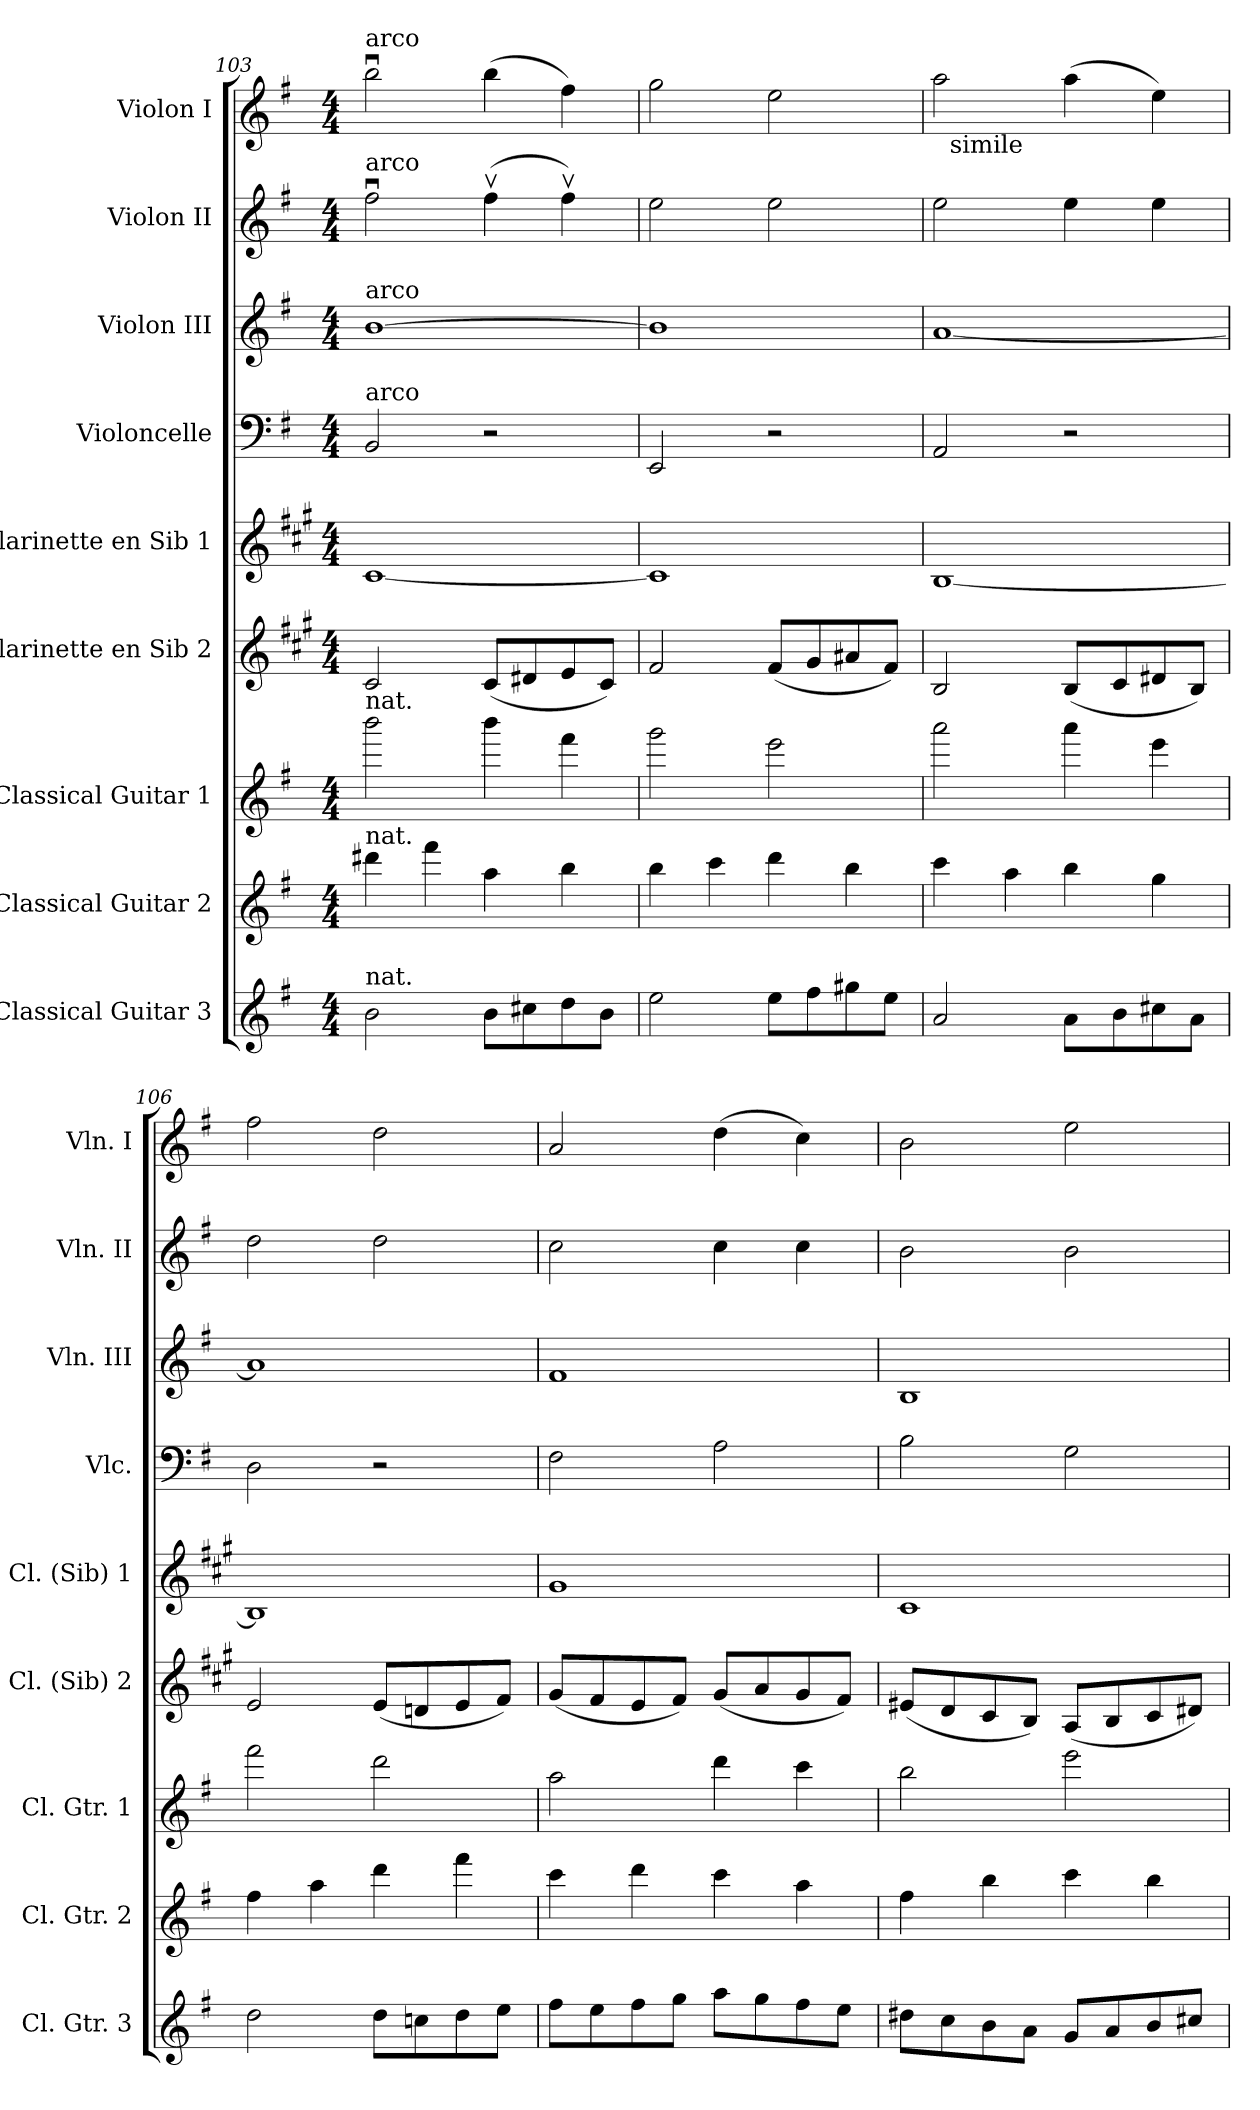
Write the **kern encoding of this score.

**kern	**kern	**kern	**kern	**kern	**kern	**kern	**kern	**kern
*part9	*part8	*part7	*part6	*part5	*part4	*part3	*part2	*part1
*staff9	*staff8	*staff7	*staff6	*staff5	*staff4	*staff3	*staff2	*staff1
*I"Classical Guitar 3	*I"Classical Guitar 2	*I"Classical Guitar 1	*I"Clarinette en Sib 2	*I"Clarinette en Sib 1	*I"Violoncelle	*I"Violon III	*I"Violon II	*I"Violon I
*I'Cl. Gtr. 3	*I'Cl. Gtr. 2	*I'Cl. Gtr. 1	*I'Cl. (Sib) 2	*I'Cl. (Sib) 1	*I'Vlc.	*I'Vln. III	*I'Vln. II	*I'Vln. I
!!LO:PB:g=z
*clefG2	*clefG2	*clefG2	*clefG2	*clefG2	*clefF4	*clefG2	*clefG2	*clefG2
*ITrd7c12	*ITrd7c12	*ITrd7c12	*ITrd1c2	*ITrd1c2	*	*	*	*
*k[f#]	*k[f#]	*k[f#]	*k[f#]	*k[f#]	*k[f#]	*k[f#]	*k[f#]	*k[f#]
*G:	*G:	*G:	*G:	*G:	*G:	*G:	*G:	*G:
*M4/4	*M4/4	*M4/4	*M4/4	*M4/4	*M4/4	*M4/4	*M4/4	*M4/4
=103	=103	=103	=103	=103	=103	=103	=103	=103
!	!	!	!	!	!	!	!	!LO:TX:a:t=arco
!	!	!	!	!	!	!	!LO:TX:a:t=arco	!
!	!	!	!	!	!	!LO:TX:a:t=arco	!	!
!	!	!	!	!	!LO:TX:a:t=arco	!	!	!
!	!	!LO:TX:a:t=nat.	!	!	!	!	!	!
!	!LO:TX:a:t=nat.	!	!	!	!	!	!	!
!LO:TX:a:t=nat.	!	!	!	!	!	!	!	!
2B\	4dd#X\	2bb\	2B/	[1B	2BB/	[1b	2ff#u>\	2bbu>\
.	4ff#\	.	.	.	.	.	.	.
8B\L	4a\	4bb\	(<8B/L	.	2r	.	(>4ff#v>\	(>4bb\
8c#X\	.	.	8c#X/	.	.	.	.	.
8d\	4b\	4ff#\	8d/	.	.	.	4ff#v>\)	4ff#\)
8B\J	.	.	8B/J)	.	.	.	.	.
=104	=104	=104	=104	=104	=104	=104	=104	=104
2e\	4b\	2gg\	2e/	1B]	2EE/	1b]	2ee\	2gg\
.	4cc\	.	.	.	.	.	.	.
8e\L	4dd\	2ee\	(<8e/L	.	2r	.	2ee\	2ee\
8f#\	.	.	8f#/	.	.	.	.	.
8g#X\	4b\	.	8g#X/	.	.	.	.	.
8e\J	.	.	8e/J)	.	.	.	.	.
=105	=105	=105	=105	=105	=105	=105	=105	=105
*	*	*	*	*	*	*	*	*^
2A/	4cc\	2aa\	2A/	[1A	2AA/	[1a	2ee\	2aa\	32ryy
!	!	!	!	!	!	!	!	!	!LO:TX:b:t=simile
.	.	.	.	.	.	.	.	.	2ryy
.	4a\	.	.	.	.	.	.	.	.
8A\L	4b\	4aa\	(<8A/L	.	2r	.	4ee\	(>4aa\	.
.	.	.	.	.	.	.	.	.	4...ryy
8B\	.	.	8B/	.	.	.	.	.	.
8c#X\	4g\	4ee\	8c#X/	.	.	.	4ee\	4ee\)	.
8A\J	.	.	8A/J)	.	.	.	.	.	.
*	*	*	*	*	*	*	*	*v	*v
=106	=106	=106	=106	=106	=106	=106	=106	=106
2d\	4f#\	2ff#\	2d/	1A]	2D\	1a]	2dd\	2ff#\
.	4a\	.	.	.	.	.	.	.
8d\L	4dd\	2dd\	(<8d/L	.	2r	.	2dd\	2dd\
8cn\	.	.	8cn/	.	.	.	.	.
8d\	4ff#\	.	8d/	.	.	.	.	.
8e\J	.	.	8e/J)	.	.	.	.	.
=107	=107	=107	=107	=107	=107	=107	=107	=107
8f#\L	4cc\	2a\	(<8f#/L	1f#	2F#\	1f#	2cc\	2a/
8e\	.	.	8e/	.	.	.	.	.
8f#\	4dd\	.	8d/	.	.	.	.	.
8g\J	.	.	8e/J)	.	.	.	.	.
8a\L	4cc\	4dd\	(<8f#/L	.	2A\	.	4cc\	(>4dd\
8g\	.	.	8g/	.	.	.	.	.
8f#\	4a\	4cc\	8f#/	.	.	.	4cc\	4cc\)
8e\J	.	.	8e/J)	.	.	.	.	.
=108	=108	=108	=108	=108	=108	=108	=108	=108
8d#X\L	4f#\	2b\	(<8d#X/L	1B	2B\	1B	2b\	2b\
8c\	.	.	8c/	.	.	.	.	.
8B\	4b\	.	8B/	.	.	.	.	.
8A\J	.	.	8A/J)	.	.	.	.	.
8G/L	4cc\	2ee\	(<8G/L	.	2G\	.	2b\	2ee\
8A/	.	.	8A/	.	.	.	.	.
8B/	4b\	.	8B/	.	.	.	.	.
8c#X/J	.	.	8c#X/J)	.	.	.	.	.
=	=	=	=	=	=	=	=	=
*-	*-	*-	*-	*-	*-	*-	*-	*-
